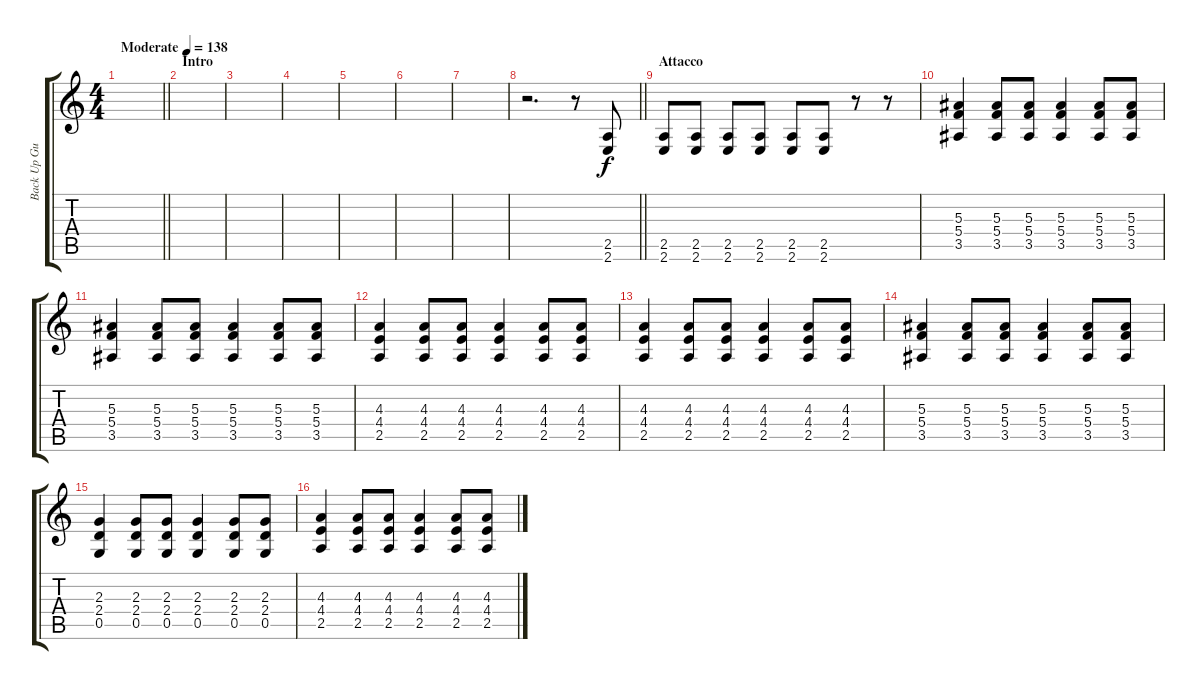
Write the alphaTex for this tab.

\track ("Back Up Guitar" "Back Up Gu") {instrument distortionguitar}
\staff {score tabs}
\tuning (D4 A3 F3 C3 G2 D2) {hide}
\ts (4 4)
\tempo (138 "Moderate")
\clef g2
\barLineRight lightlight
\ks c
|
\section ("" "Intro")
|
|
|
|
|
|
\barLineRight lightlight
r.2{d} r.8 (2.5 2.6).8 |
\section ("" "Attacco")
(2.5 2.6).8 (2.5 2.6).8 (2.5 2.6).8 (2.5 2.6).8 (2.5 2.6).8 (2.5 2.6).8 r.8 r.8 |
(5.3 5.4 3.5).4 (5.3 5.4 3.5).8 (5.3 5.4 3.5).8 (5.3 5.4 3.5).4 (5.3 5.4 3.5).8 (5.3 5.4 3.5).8 |
(5.3 5.4 3.5).4 (5.3 5.4 3.5).8 (5.3 5.4 3.5).8 (5.3 5.4 3.5).4 (5.3 5.4 3.5).8 (5.3 5.4 3.5).8 |
(4.3 4.4 2.5).4 (4.3 4.4 2.5).8 (4.3 4.4 2.5).8 (4.3 4.4 2.5).4 (4.3 4.4 2.5).8 (4.3 4.4 2.5).8 |
(4.3 4.4 2.5).4 (4.3 4.4 2.5).8 (4.3 4.4 2.5).8 (4.3 4.4 2.5).4 (4.3 4.4 2.5).8 (4.3 4.4 2.5).8 |
(5.3 5.4 3.5).4 (5.3 5.4 3.5).8 (5.3 5.4 3.5).8 (5.3 5.4 3.5).4 (5.3 5.4 3.5).8 (5.3 5.4 3.5).8 |
(2.3 2.4 0.5).4 (2.3 2.4 0.5).8 (2.3 2.4 0.5).8 (2.3 2.4 0.5).4 (2.3 2.4 0.5).8 (2.3 2.4 0.5).8 |
(4.3 4.4 2.5).4 (4.3 4.4 2.5).8 (4.3 4.4 2.5).8 (4.3 4.4 2.5).4 (4.3 4.4 2.5).8 (4.3 4.4 2.5).8
